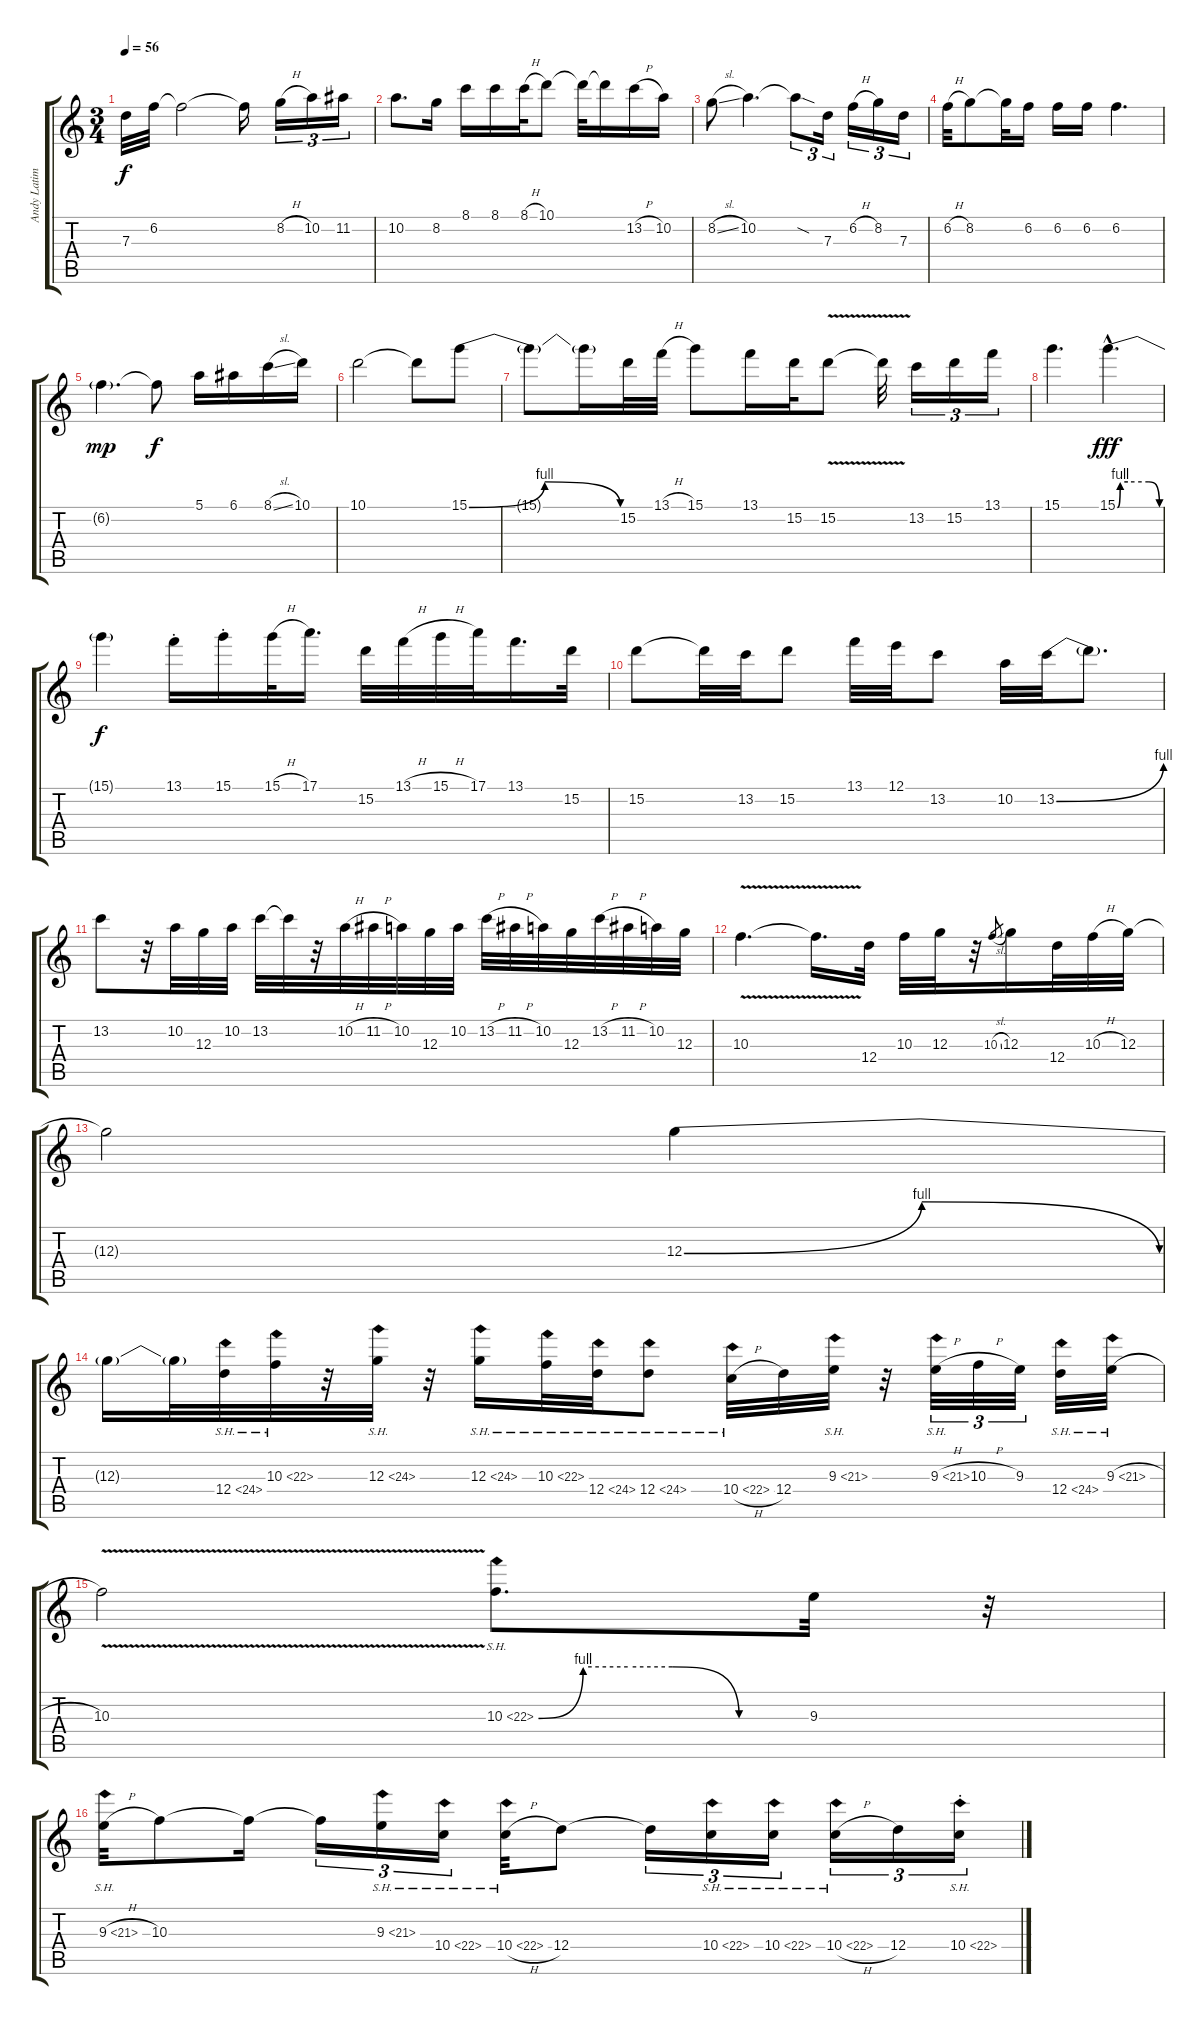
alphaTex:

\track ("Andy Latimer" "Andy Latim") {instrument overdrivenguitar}
\staff {score tabs}
\tuning (E4 B3 G3 D3 A2 E2) {hide}
\ts (3 4)
\tempo 56
\clef g2
\ks c
7.3.32{dy f} 6.2.32 6.2{t}.2 6.2{t}.16{beam splitsecondary} 8.2{h}.16{tu (3 2)} 10.2.16{tu (3 2)} 11.2.16{tu (3 2)} |
10.2.8{d} 8.2.16 8.1.16 8.1.16 8.1{h}.32 10.1.8 10.1{t}.32 10.1{t}.16 13.2{h}.16 10.2.16 |
8.2{sl}.8 10.2.4{d} 10.2{sod t}.8{tu (3 2)} 7.3.16{tu (3 2) beam splitsecondary} 6.2{h}.16{tu (3 2)} 8.2.16{tu (3 2)} 7.3.16{tu (3 2)} |
6.2{h}.32 8.2.8 8.2{t}.32 6.2.16 6.2.16 6.2.16 6.2.4{d} |
6.2{g}.4{d dy mp} 6.2{t}.8{dy f} 5.1.16 6.1.16 8.1{sl}.16 10.1.16 |
10.1.2 10.1{t}.8 15.1{be (bendrelease 0 0 5 4 45 4 60 0)}.8 |
15.1{t}.8 15.1{t}.16 15.2.32 13.1{h}.32 15.1.8 13.1.16 15.2.32 15.2{v}.8 15.2{t}.32{beam splitsecondary} 13.2.16{tu (3 2)} 15.2.16{tu (3 2)} 13.1.16{tu (3 2)} |
15.1.4{d} 15.1{be (custom 0 0 4 4 15 4 45 4 60 0) hac}.4{d dy fff} |
15.1{t}.4{dy f} 13.1{st}.16 15.1{st}.16 15.1{h}.32 17.1.16{d} 15.2.32 13.1{h}.32 15.1{h}.32 17.1.32 13.1.16{d} 15.2.32 |
15.2.8 15.2{t}.32 13.2.32 15.2.8 13.1.32 12.1.32 13.2.8 10.2.32 13.2{be (bend 0 0 60 4)}.32 13.2{t}.8{d} |
13.2.8 r.32 10.2.32 12.3.32 10.2.32 13.2.32 13.2{t}.32 r.32 10.2{h}.32 11.2{h}.32 10.2.32 12.3.32 10.2.32 13.2{h}.32 11.2{h}.32 10.2.32 12.3.32 13.2{h}.32 11.2{h}.32 10.2.32 12.3.32 |
10.3{v}.4{d} 10.3{t}.16{d} 12.4.32 10.3.32 12.3.32 r.32 10.3{sl}.8{gr} 12.3.16 12.4.32 10.3{h}.32 12.3.32 |
12.3{t}.2 12.3{be (bendrelease 0 0 15 4 45 4 60 0)}.4 |
12.3{t}.16 12.3{t}.32 12.4{sh 12}.32 10.3{sh 12}.32 r.32 12.3{sh 12}.32 r.32 12.3{sh 12}.16 10.3{sh 12}.32 12.4{sh 12}.32 12.4{sh 12}.8 10.4{sh 12 h}.32 12.4.32 9.3{sh 12}.32 r.32 9.3{sh 12 h}.32{tu (3 2)} 10.3{h}.32{tu (3 2)} 9.3.32{tu (3 2) beam splitsecondary} 12.4{sh 12}.32 9.3{sh 12 h}.32 |
10.3{v}.2 10.3{be (custom 0 0 10 4 20 4 30 4 45 0 60 0) sh 12}.8{d} 9.3.32 r.32 |
9.3{sh 12 h}.32 10.3.8 10.3{t}.16 10.3{t}.16{tu (3 2)} 9.3{sh 12}.16{tu (3 2)} 10.4{sh 12}.16{tu (3 2) beam splitsecondary} 10.4{sh 12 h}.32 12.4.8 12.4{t}.16{tu (3 2)} 10.4{sh 12}.16{tu (3 2)} 10.4{sh 12}.16{tu (3 2) beam splitsecondary} 10.4{sh 12 h}.16{tu (3 2)} 12.4.16{tu (3 2)} 10.4{sh 12 st}.16{tu (3 2)}
